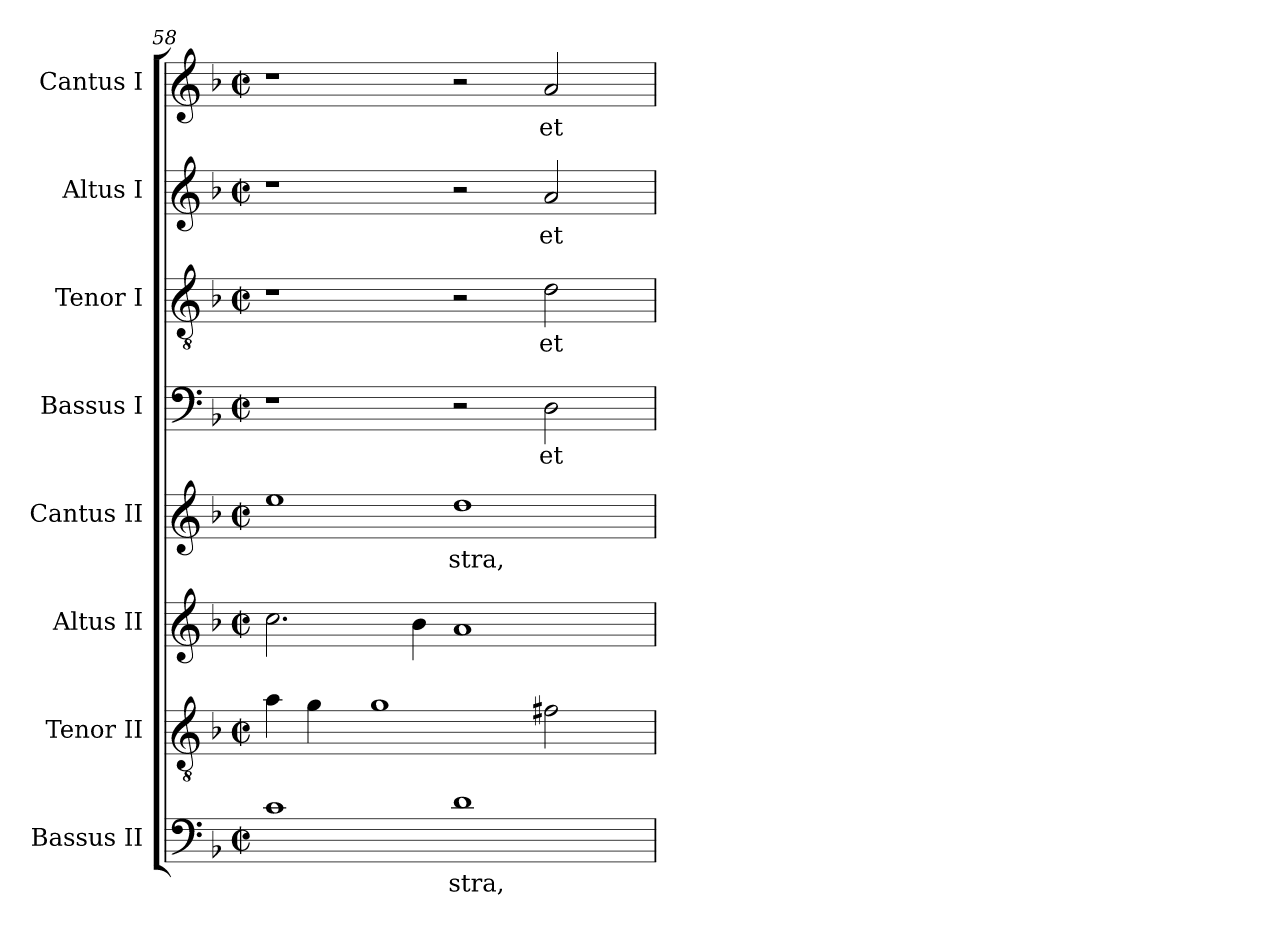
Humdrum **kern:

**kern	**text	**kern	**kern	**kern	**text	**kern	**text	**kern	**text	**kern	**text	**kern	**text
*part8	*part8	*part7	*part6	*part5	*part5	*part4	*part4	*part3	*part3	*part2	*part2	*part1	*part1
*staff8	*staff8	*staff7	*staff6	*staff5	*staff5	*staff4	*staff4	*staff3	*staff3	*staff2	*staff2	*staff1	*staff1
*I"Bassus II	*	*I"Tenor II	*I"Altus II	*I"Cantus II	*	*I"Bassus I	*	*I"Tenor I	*	*I"Altus I	*	*I"Cantus I	*
!!LO:PB:g=z
*clefF4	*	*clefGv2	*clefG2	*clefG2	*	*clefF4	*	*clefGv2	*	*clefG2	*	*clefG2	*
*k[b-]	*	*k[b-]	*k[b-]	*k[b-]	*	*k[b-]	*	*k[b-]	*	*k[b-]	*	*k[b-]	*
*F:	*	*F:	*F:	*F:	*	*F:	*	*F:	*	*F:	*	*F:	*
*M2/2	*	*M2/2	*M2/2	*M2/2	*	*M2/2	*	*M2/2	*	*M2/2	*	*M2/2	*
*met(c|)	*	*met(c|)	*met(c|)	*met(c|)	*	*met(c|)	*	*met(c|)	*	*met(c|)	*	*met(c|)	*
=58	=58	=58	=58	=58	=58	=58	=58	=58	=58	=58	=58	=58	=58
*^	*	*^	*	*^	*	*	*	*	*	*	*	*	*
1c	4ryy	.	4a\	4ryy	2.cc\	1ee	4ryy	.	1r	.	1r	.	1r	.	1r	.
.	32.ryy	.	4g\	16ryy	.	.	32.ryy	.	.	.	.	.	.	.	.	.
.	1ryy	.	.	.	.	.	1ryy	.	.	.	.	.	.	.	.	.
.	.	.	.	64ryy	.	.	.	.	.	.	.	.	.	.	.	.
.	.	.	.	1ryy	.	.	.	.	.	.	.	.	.	.	.	.
.	.	.	1g	.	.	.	.	.	.	.	.	.	.	.	.	.
.	.	.	.	.	4b-\	.	.	.	.	.	.	.	.	.	.	.
!	!	!LO:LY:b:cj	!	!	!	!	!	!LO:LY:b:cj	!	!	!	!	!	!	!	!
1d	.	-stra,	.	.	1a	1dd	.	stra,	2r	.	2r	.	2r	.	2r	.
.	2ryy	.	.	.	.	.	2ryy	.	.	.	.	.	.	.	.	.
.	.	.	.	2ryy	.	.	.	.	.	.	.	.	.	.	.	.
!	!	!	!	!	!	!	!	!	!	!LO:LY:b:cj	!	!LO:LY:b:cj	!	!LO:LY:b:cj	!	!LO:LY:b:cj
.	.	.	2f#\	.	.	.	.	.	2D\	et	2d\	et	2a/	et	2a/	et
.	8ryy	.	.	.	.	.	8ryy	.	.	.	.	.	.	.	.	.
.	.	.	.	8ryy	.	.	.	.	.	.	.	.	.	.	.	.
.	16ryy	.	.	.	.	.	16ryy	.	.	.	.	.	.	.	.	.
.	.	.	.	32.ryy	.	.	.	.	.	.	.	.	.	.	.	.
.	64ryy	.	.	.	.	.	64ryy	.	.	.	.	.	.	.	.	.
*v	*v	*	*	*	*	*v	*v	*	*	*	*	*	*	*	*	*
*	*	*v	*v	*	*	*	*	*	*	*	*	*	*	*
=	=	=	=	=	=	=	=	=	=	=	=	=	=
*-	*-	*-	*-	*-	*-	*-	*-	*-	*-	*-	*-	*-	*-
